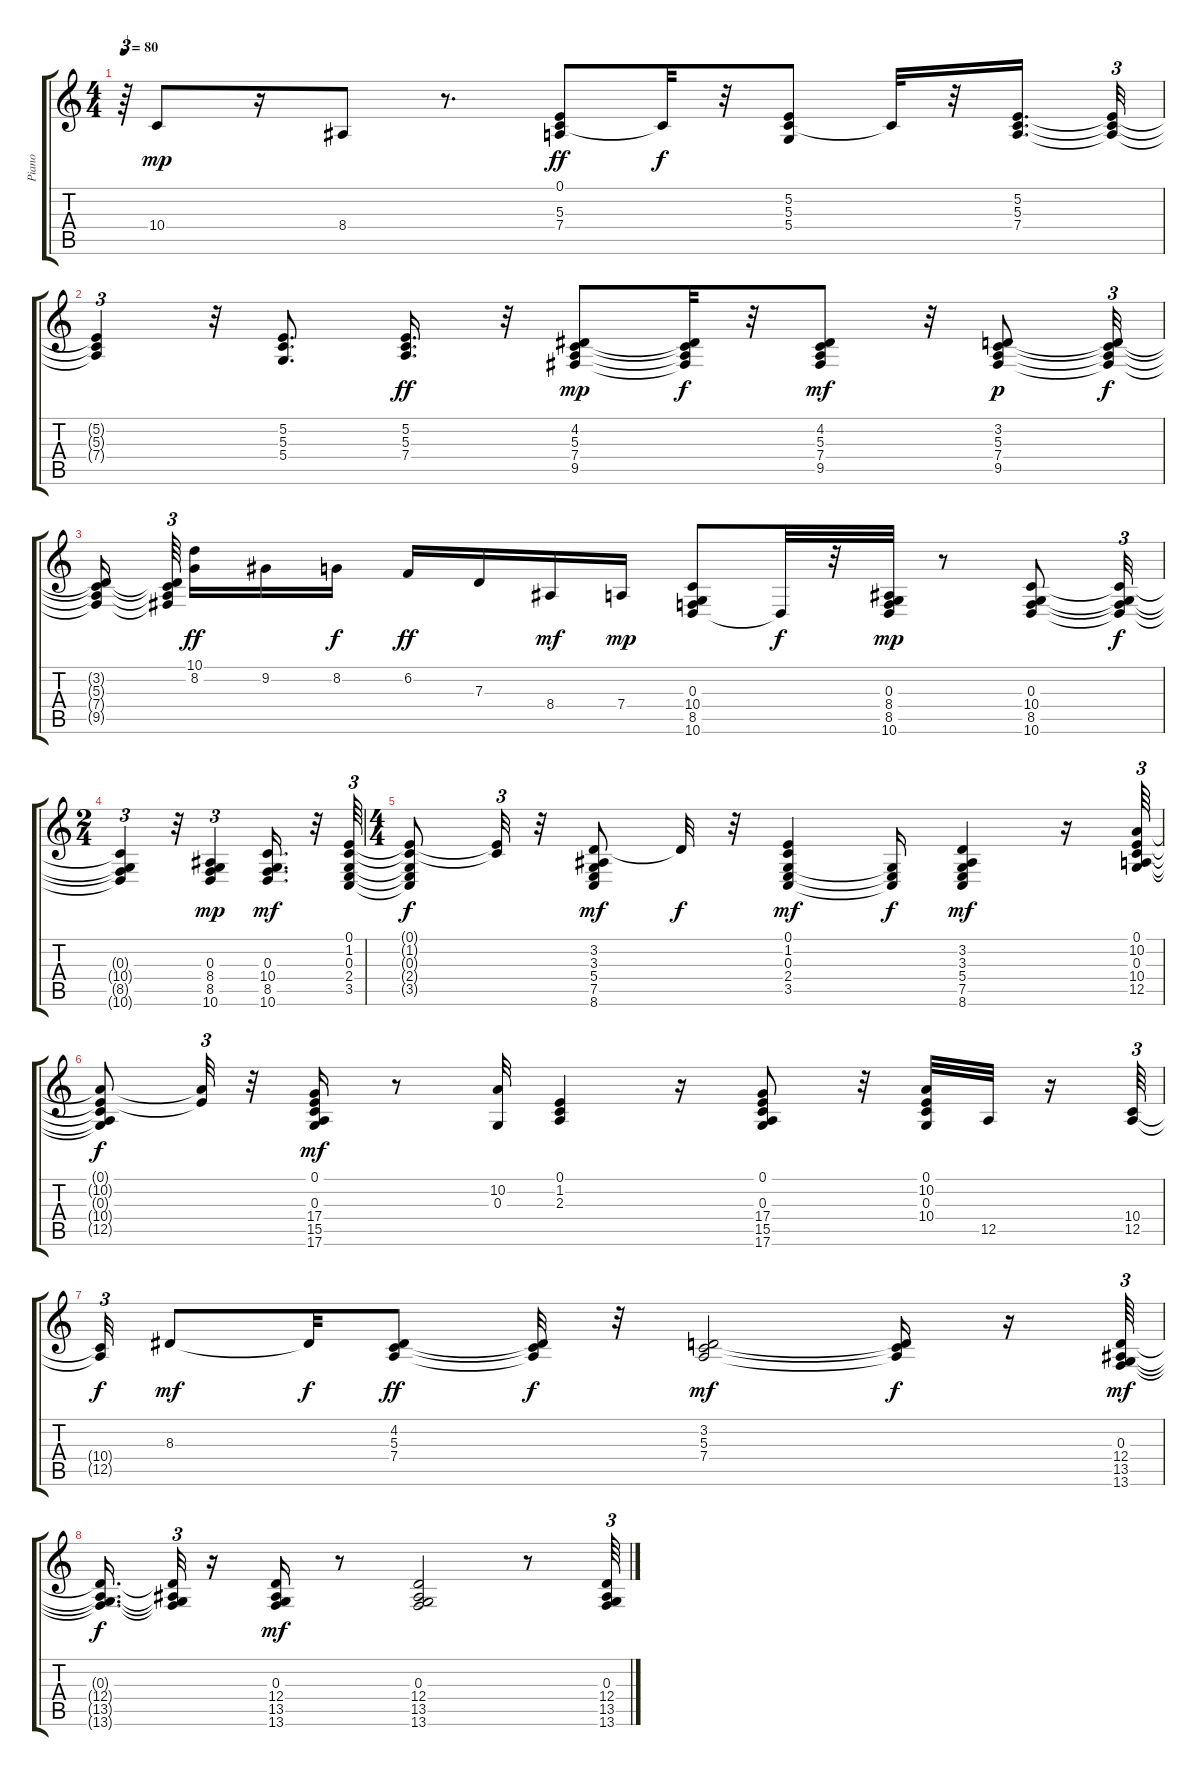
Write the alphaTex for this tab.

\track ("Piano" "Piano") {instrument electricgrandpiano}
\staff {score tabs}
\tuning (E4 B3 G3 D3 A2 E2) {hide}
\ts (4 4)
\tempo 80
\clef g2
\ks c
r.64{tu (3 2) dy f} 10.4.8{dy mp} r.16 8.4.8 r.8{d} (0.1 5.3 7.4).8{dy ff} 5.3{t}.32{dy f} r.32 (5.2 5.3 5.4).8 5.3{t}.32 r.32 (5.2 5.3 7.4).16{d} (5.2{t} 5.3{t} 7.4{t}).32{tu (3 2)} |
(5.2{t} 5.3{t} 7.4{t}).4{tu (3 2)} r.32 (5.2 5.3 5.4).8{d} (5.2 5.3 7.4).16{d dy ff} r.32 (4.2 5.3 7.4 9.5).8{dy mp} (4.2{t} 5.3{t} 7.4{t} 9.5{t}).32{dy f} r.32 (4.2 5.3 7.4 9.5).8{dy mf} r.32 (3.2 5.3 7.4 9.5).8{dy p} (3.2{t} 5.3{t} 7.4{t} 9.5{t}).32{tu (3 2) dy f} |
(3.2{t} 5.3{t} 7.4{t} 9.5{t}).16{beam splitsecondary} (3.2{t} 5.3{t} 7.4{t} 9.5{t}).64{tu (3 2) beam splitsecondary} (10.1 8.2).16{dy ff} 9.2.16 8.2.16{dy f} 6.2.16{dy ff} 7.3.16 8.4.16{dy mf} 7.4.16{dy mp} (0.3 10.4 8.5 10.6).8 10.6{t}.32{dy f} r.32 (0.3 8.4 8.5 10.6).32{dy mp} r.8 (0.3 10.4 8.5 10.6).8 (0.3{t} 10.4{t} 8.5{t} 10.6{t}).32{tu (3 2) dy f} |
\ts (2 4)
(0.3{t} 10.4{t} 8.5{t} 10.6{t}).4{tu (3 2)} r.32 (0.3 8.4 8.5 10.6).4{tu (3 2) dy mp} (0.3 10.4 8.5 10.6).16{d dy mf} r.32 (0.1 1.2 0.3 2.4 3.5).64{tu (3 2)} |
\ts (4 4)
(0.1{t} 1.2{t} 0.3{t} 2.4{t} 3.5{t}).8{dy f} (0.1{t} 1.2{t}).32{tu (3 2)} r.32 (3.2 3.3 5.4 7.5 8.6).8{dy mf} 3.2{t}.32{dy f} r.32 (0.1 1.2 0.3 2.4 3.5).4{dy mf} (0.3{t} 2.4{t} 3.5{t}).16{dy f} (3.2 3.3 5.4 7.5 8.6).4{dy mf} r.16 (0.1 10.2 0.3 10.4 12.5).64{tu (3 2)} |
(0.1{t} 10.2{t} 0.3{t} 10.4{t} 12.5{t}).8{dy f} (0.1{t} 10.2{t}).32{tu (3 2)} r.32 (0.1 0.3 17.4 15.5 17.6).16{dy mf} r.8 (10.2 0.3).32 (0.1 1.2 2.3).4 r.16 (0.1 0.3 17.4 15.5 17.6).8 r.32 (0.1 10.2 0.3 10.4).32 12.5.32 r.16 (10.4 12.5).64{tu (3 2)} |
(10.4{t} 12.5{t}).32{tu (3 2) dy f} 8.3.8{dy mf} 8.3{t}.32{dy f} (4.2 5.3 7.4).8{dy ff} (4.2{t} 5.3{t} 7.4{t}).32{dy f} r.32 (3.2 5.3 7.4).2{dy mf} (3.2{t} 5.3{t} 7.4{t}).16{dy f} r.16 (0.3 12.4 13.5 13.6).64{tu (3 2) dy mf} |
(0.3{t} 12.4{t} 13.5{t} 13.6{t}).16{d dy f} (0.3{t} 12.4{t} 13.5{t} 13.6{t}).32{tu (3 2)} r.16 (0.3 12.4 13.5 13.6).16{dy mf} r.8 (0.3 12.4 13.5 13.6).2 r.8 (0.3 12.4 13.5 13.6).64{tu (3 2)}
